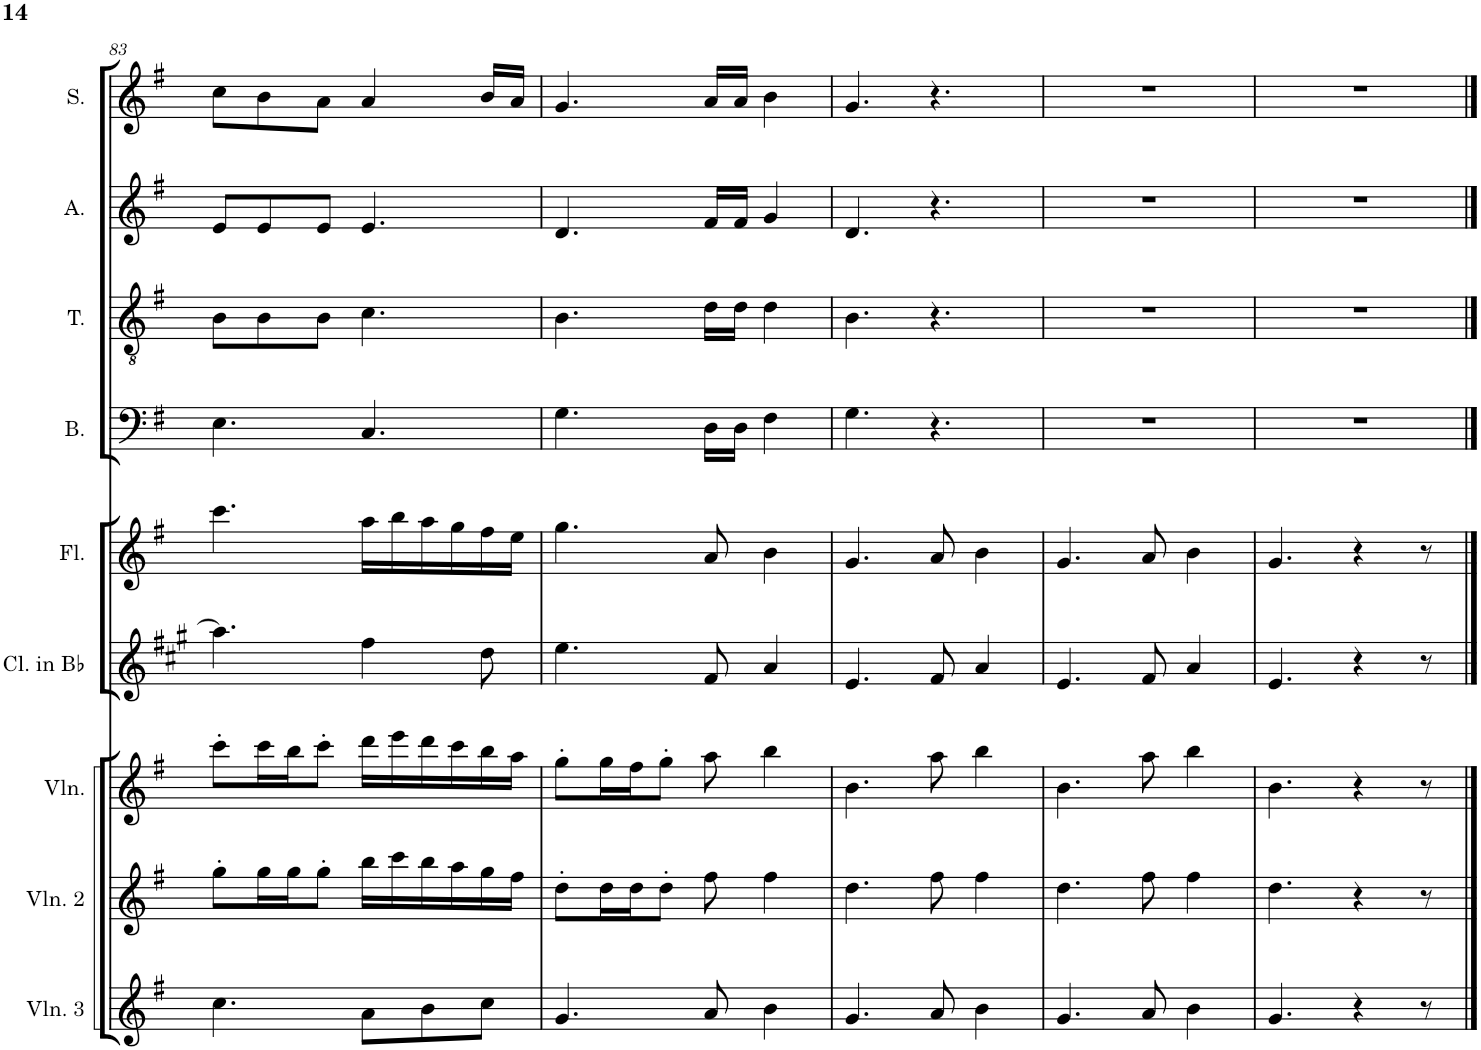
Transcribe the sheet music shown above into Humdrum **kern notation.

**kern	**kern	**kern	**kern	**kern	**kern	**kern	**kern	**kern
*part9	*part8	*part7	*part6	*part5	*part4	*part3	*part2	*part1
*staff9	*staff8	*staff7	*staff6	*staff5	*staff4	*staff3	*staff2	*staff1
*I"Violin 3	*I"Violin 2	*I"Violin	*I"Clarinet in Bb	*I"Flute	*I"Bass	*I"Tenor	*I"Alto	*I"Soprano
*I'Vln. 3	*I'Vln. 2	*I'Vln.	*I'Cl. in Bb	*I'Fl.	*I'B.	*I'T.	*I'A.	*I'S.
!!LO:PB:g=z
*clefG2	*clefG2	*clefG2	*clefG2	*clefG2	*clefF4	*clefGv2	*clefG2	*clefG2
*	*	*	*Trd1c2	*	*	*	*	*
*k[f#]	*k[f#]	*k[f#]	*k[f#c#g#]	*k[f#]	*k[f#]	*k[f#]	*k[f#]	*k[f#]
*M6/8	*M6/8	*M6/8	*M6/8	*M6/8	*M6/8	*M6/8	*M6/8	*M6/8
=83	=83	=83	=83	=83	=83	=83	=83	=83
4.cc\	8gg'\L	8ccc'\L	4.aa\]	4.ccc\	4.E\	8B\L	8e/L	8cc\L
.	16gg\L	16ccc\L	.	.	.	8B\	8e/	8b\
.	16gg\J	16bb\J	.	.	.	.	.	.
.	8gg'\J	8ccc'\J	.	.	.	8B\J	8e/J	8a\J
8a\L	16bb\LL	16ddd\LL	4ff#\	16aa\LL	4.C/	4.c\	4.e/	4a/
.	16ccc\	16eee\	.	16bb\	.	.	.	.
8b\	16bb\	16ddd\	.	16aa\	.	.	.	.
.	16aa\	16ccc\	.	16gg\	.	.	.	.
8cc\J	16gg\	16bb\	8dd\	16ff#\	.	.	.	16b/LL
.	16ff#\JJ	16aa\JJ	.	16ee\JJ	.	.	.	16a/JJ
=84	=84	=84	=84	=84	=84	=84	=84	=84
4.g/	8dd'\L	8gg'\L	4.ee\	4.gg\	4.G\	4.B\	4.d/	4.g/
.	16dd\L	16gg\L	.	.	.	.	.	.
.	16dd\J	16ff#\J	.	.	.	.	.	.
.	8dd'\J	8gg'\J	.	.	.	.	.	.
8a/	8ff#\	8aa\	8f#/	8a/	16D\LL	16d\LL	16f#/LL	16a/LL
.	.	.	.	.	16D\JJ	16d\JJ	16f#/JJ	16a/JJ
4b\	4ff#\	4bb\	4a/	4b\	4F#\	4d\	4g/	4b\
=85	=85	=85	=85	=85	=85	=85	=85	=85
4.g/	4.dd\	4.b\	4.e/	4.g/	4.G\	4.B\	4.d/	4.g/
8a/	8ff#\	8aa\	8f#/	8a/	4.r	4.r	4.r	4.r
4b\	4ff#\	4bb\	4a/	4b\	.	.	.	.
=86	=86	=86	=86	=86	=86	=86	=86	=86
4.g/	4.dd\	4.b\	4.e/	4.g/	2.r	2.r	2.r	2.r
8a/	8ff#\	8aa\	8f#/	8a/	.	.	.	.
4b\	4ff#\	4bb\	4a/	4b\	.	.	.	.
=87	=87	=87	=87	=87	=87	=87	=87	=87
4.g/	4.dd\	4.b\	4.e/	4.g/	2.r	2.r	2.r	2.r
4r	4r	4r	4r	4r	.	.	.	.
8r	8r	8r	8r	8r	.	.	.	.
==	==	==	==	==	==	==	==	==
*-	*-	*-	*-	*-	*-	*-	*-	*-
